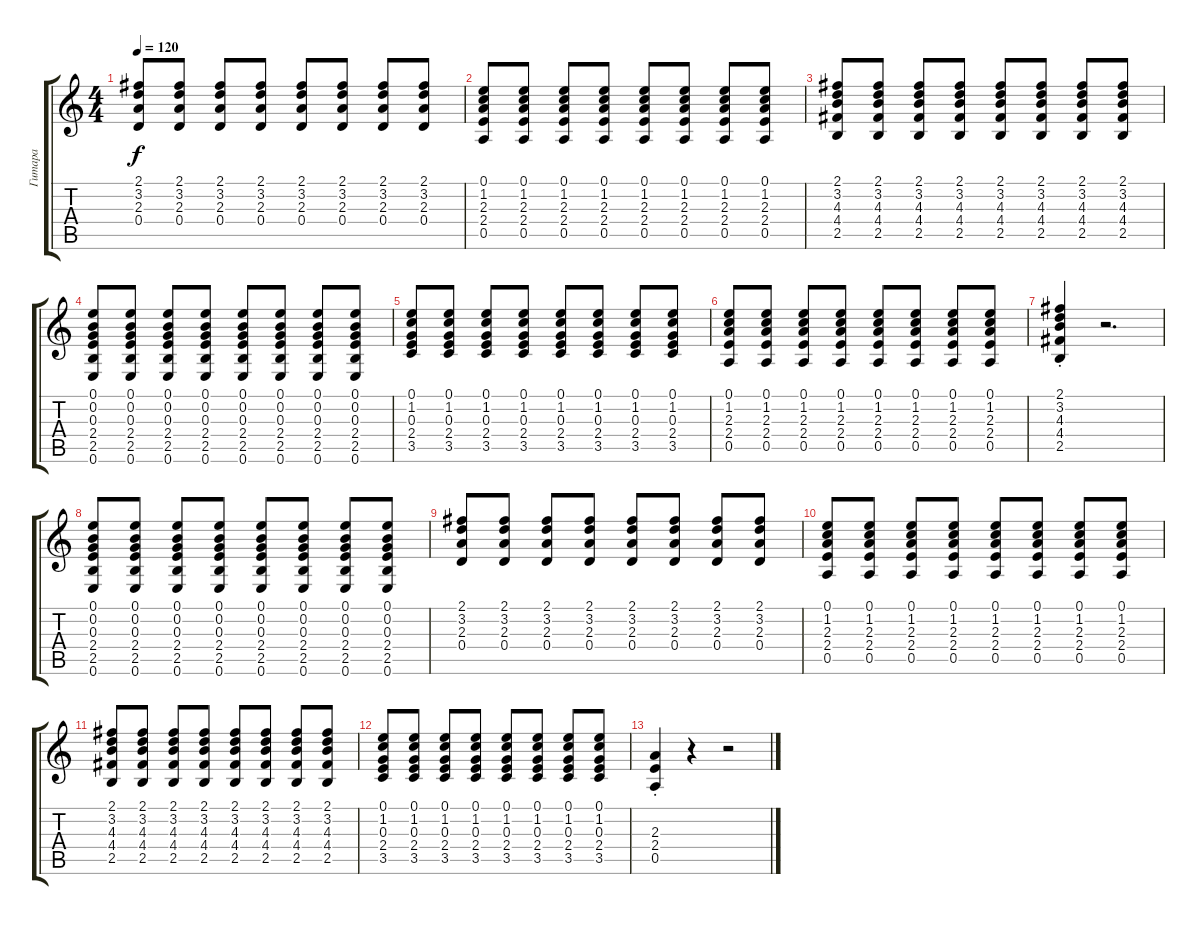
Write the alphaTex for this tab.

\track ("Гитара" "Гитара") {instrument acousticguitarsteel}
\staff {score tabs}
\tuning (E4 B3 G3 D3 A2 E2) {hide}
\ts (4 4)
\tempo 120
\clef g2
\ks c
(2.1 3.2 2.3 0.4).8{dy f} (2.1 3.2 2.3 0.4).8 (2.1 3.2 2.3 0.4).8 (2.1 3.2 2.3 0.4).8 (2.1 3.2 2.3 0.4).8 (2.1 3.2 2.3 0.4).8 (2.1 3.2 2.3 0.4).8 (2.1 3.2 2.3 0.4).8 |
(0.1 1.2 2.3 2.4 0.5).8 (0.1 1.2 2.3 2.4 0.5).8 (0.1 1.2 2.3 2.4 0.5).8 (0.1 1.2 2.3 2.4 0.5).8 (0.1 1.2 2.3 2.4 0.5).8 (0.1 1.2 2.3 2.4 0.5).8 (0.1 1.2 2.3 2.4 0.5).8 (0.1 1.2 2.3 2.4 0.5).8 |
(2.1 3.2 4.3 4.4 2.5).8 (2.1 3.2 4.3 4.4 2.5).8 (2.1 3.2 4.3 4.4 2.5).8 (2.1 3.2 4.3 4.4 2.5).8 (2.1 3.2 4.3 4.4 2.5).8 (2.1 3.2 4.3 4.4 2.5).8 (2.1 3.2 4.3 4.4 2.5).8 (2.1 3.2 4.3 4.4 2.5).8 |
(0.1 0.2 0.3 2.4 2.5 0.6).8 (0.1 0.2 0.3 2.4 2.5 0.6).8 (0.1 0.2 0.3 2.4 2.5 0.6).8 (0.1 0.2 0.3 2.4 2.5 0.6).8 (0.1 0.2 0.3 2.4 2.5 0.6).8 (0.1 0.2 0.3 2.4 2.5 0.6).8 (0.1 0.2 0.3 2.4 2.5 0.6).8 (0.1 0.2 0.3 2.4 2.5 0.6).8 |
(0.1 1.2 0.3 2.4 3.5).8 (0.1 1.2 0.3 2.4 3.5).8 (0.1 1.2 0.3 2.4 3.5).8 (0.1 1.2 0.3 2.4 3.5).8 (0.1 1.2 0.3 2.4 3.5).8 (0.1 1.2 0.3 2.4 3.5).8 (0.1 1.2 0.3 2.4 3.5).8 (0.1 1.2 0.3 2.4 3.5).8 |
(0.1 1.2 2.3 2.4 0.5).8 (0.1 1.2 2.3 2.4 0.5).8 (0.1 1.2 2.3 2.4 0.5).8 (0.1 1.2 2.3 2.4 0.5).8 (0.1 1.2 2.3 2.4 0.5).8 (0.1 1.2 2.3 2.4 0.5).8 (0.1 1.2 2.3 2.4 0.5).8 (0.1 1.2 2.3 2.4 0.5).8 |
(2.1{st} 3.2{st} 4.3{st} 4.4{st} 2.5{st}).4 r.2{d} |
(0.1 0.2 0.3 2.4 2.5 0.6).8 (0.1 0.2 0.3 2.4 2.5 0.6).8 (0.1 0.2 0.3 2.4 2.5 0.6).8 (0.1 0.2 0.3 2.4 2.5 0.6).8 (0.1 0.2 0.3 2.4 2.5 0.6).8 (0.1 0.2 0.3 2.4 2.5 0.6).8 (0.1 0.2 0.3 2.4 2.5 0.6).8 (0.1 0.2 0.3 2.4 2.5 0.6).8 |
(2.1 3.2 2.3 0.4).8 (2.1 3.2 2.3 0.4).8 (2.1 3.2 2.3 0.4).8 (2.1 3.2 2.3 0.4).8 (2.1 3.2 2.3 0.4).8 (2.1 3.2 2.3 0.4).8 (2.1 3.2 2.3 0.4).8 (2.1 3.2 2.3 0.4).8 |
(0.1 1.2 2.3 2.4 0.5).8 (0.1 1.2 2.3 2.4 0.5).8 (0.1 1.2 2.3 2.4 0.5).8 (0.1 1.2 2.3 2.4 0.5).8 (0.1 1.2 2.3 2.4 0.5).8 (0.1 1.2 2.3 2.4 0.5).8 (0.1 1.2 2.3 2.4 0.5).8 (0.1 1.2 2.3 2.4 0.5).8 |
(2.1 3.2 4.3 4.4 2.5).8 (2.1 3.2 4.3 4.4 2.5).8 (2.1 3.2 4.3 4.4 2.5).8 (2.1 3.2 4.3 4.4 2.5).8 (2.1 3.2 4.3 4.4 2.5).8 (2.1 3.2 4.3 4.4 2.5).8 (2.1 3.2 4.3 4.4 2.5).8 (2.1 3.2 4.3 4.4 2.5).8 |
(0.1 1.2 0.3 2.4 3.5).8 (0.1 1.2 0.3 2.4 3.5).8 (0.1 1.2 0.3 2.4 3.5).8 (0.1 1.2 0.3 2.4 3.5).8 (0.1 1.2 0.3 2.4 3.5).8 (0.1 1.2 0.3 2.4 3.5).8 (0.1 1.2 0.3 2.4 3.5).8 (0.1 1.2 0.3 2.4 3.5).8 |
(2.3{st} 2.4{st} 0.5{st}).4 r.4 r.2
